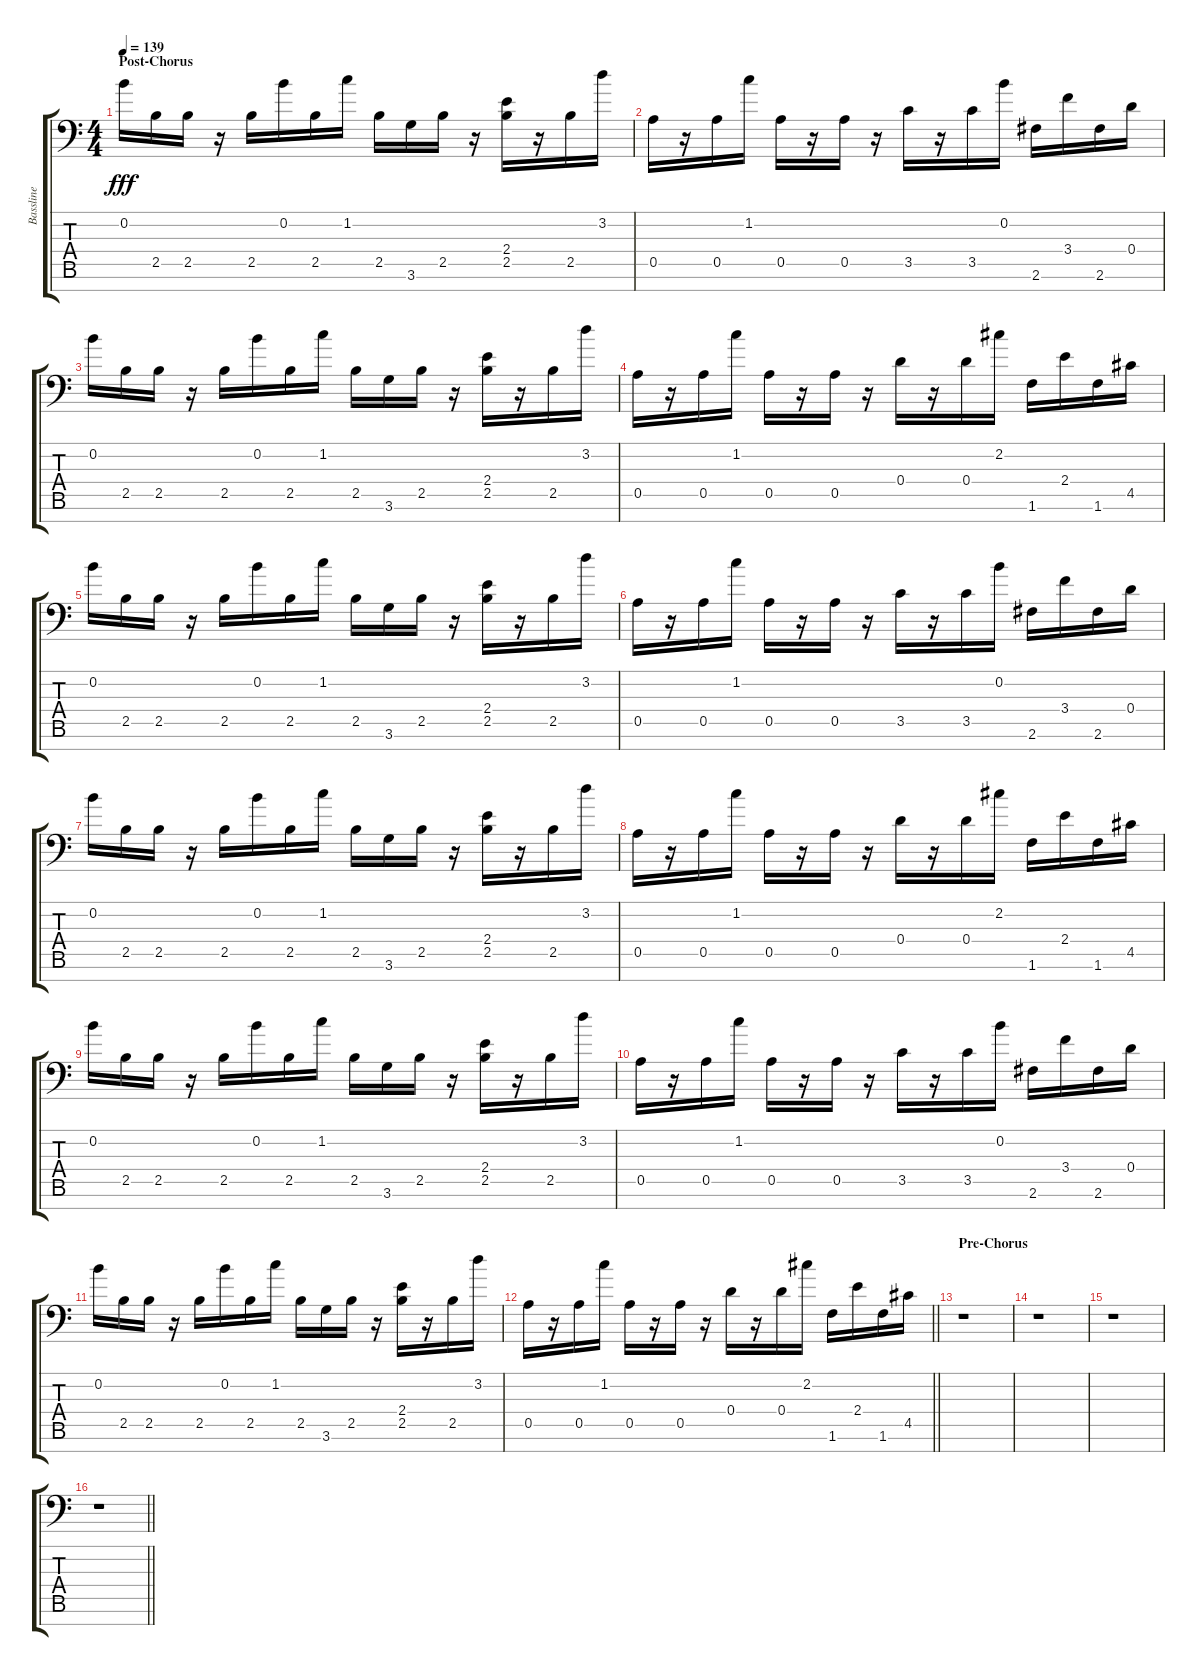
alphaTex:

\track ("Bassline" "Bassline") {instrument slapbass2}
\staff {score tabs}
\tuning (D5 B3 G3 D3 A2 E2 C-1) {hide}
\ts (4 4)
\section ("" "Post-Chorus")
\tempo 139
\clef f4
\ks c
0.2.16{dy fff} 2.5.16 2.5.16 r.16 2.5.16 0.2.16 2.5.16 1.2.16 2.5.16 3.6.16 2.5.16 r.16 (2.4 2.5).16 r.16 2.5.16 3.2.16 |
0.5.16 r.16 0.5.16 1.2.16 0.5.16 r.16 0.5.16 r.16 3.5.16 r.16 3.5.16 0.2.16 2.6.16 3.4.16 2.6.16 0.4.16 |
0.2.16 2.5.16 2.5.16 r.16 2.5.16 0.2.16 2.5.16 1.2.16 2.5.16 3.6.16 2.5.16 r.16 (2.4 2.5).16 r.16 2.5.16 3.2.16 |
0.5.16 r.16 0.5.16 1.2.16 0.5.16 r.16 0.5.16 r.16 0.4.16 r.16 0.4.16 2.2.16 1.6.16 2.4.16 1.6.16 4.5.16 |
0.2.16 2.5.16 2.5.16 r.16 2.5.16 0.2.16 2.5.16 1.2.16 2.5.16 3.6.16 2.5.16 r.16 (2.4 2.5).16 r.16 2.5.16 3.2.16 |
0.5.16 r.16 0.5.16 1.2.16 0.5.16 r.16 0.5.16 r.16 3.5.16 r.16 3.5.16 0.2.16 2.6.16 3.4.16 2.6.16 0.4.16 |
0.2.16 2.5.16 2.5.16 r.16 2.5.16 0.2.16 2.5.16 1.2.16 2.5.16 3.6.16 2.5.16 r.16 (2.4 2.5).16 r.16 2.5.16 3.2.16 |
0.5.16 r.16 0.5.16 1.2.16 0.5.16 r.16 0.5.16 r.16 0.4.16 r.16 0.4.16 2.2.16 1.6.16 2.4.16 1.6.16 4.5.16 |
0.2.16 2.5.16 2.5.16 r.16 2.5.16 0.2.16 2.5.16 1.2.16 2.5.16 3.6.16 2.5.16 r.16 (2.4 2.5).16 r.16 2.5.16 3.2.16 |
0.5.16 r.16 0.5.16 1.2.16 0.5.16 r.16 0.5.16 r.16 3.5.16 r.16 3.5.16 0.2.16 2.6.16 3.4.16 2.6.16 0.4.16 |
0.2.16 2.5.16 2.5.16 r.16 2.5.16 0.2.16 2.5.16 1.2.16 2.5.16 3.6.16 2.5.16 r.16 (2.4 2.5).16 r.16 2.5.16 3.2.16 |
\barLineRight lightlight
0.5.16 r.16 0.5.16 1.2.16 0.5.16 r.16 0.5.16 r.16 0.4.16 r.16 0.4.16 2.2.16 1.6.16 2.4.16 1.6.16 4.5.16 |
\section ("" "Pre-Chorus")
r.1 |
r.1 |
r.1 |
\barLineRight lightlight
r.1
